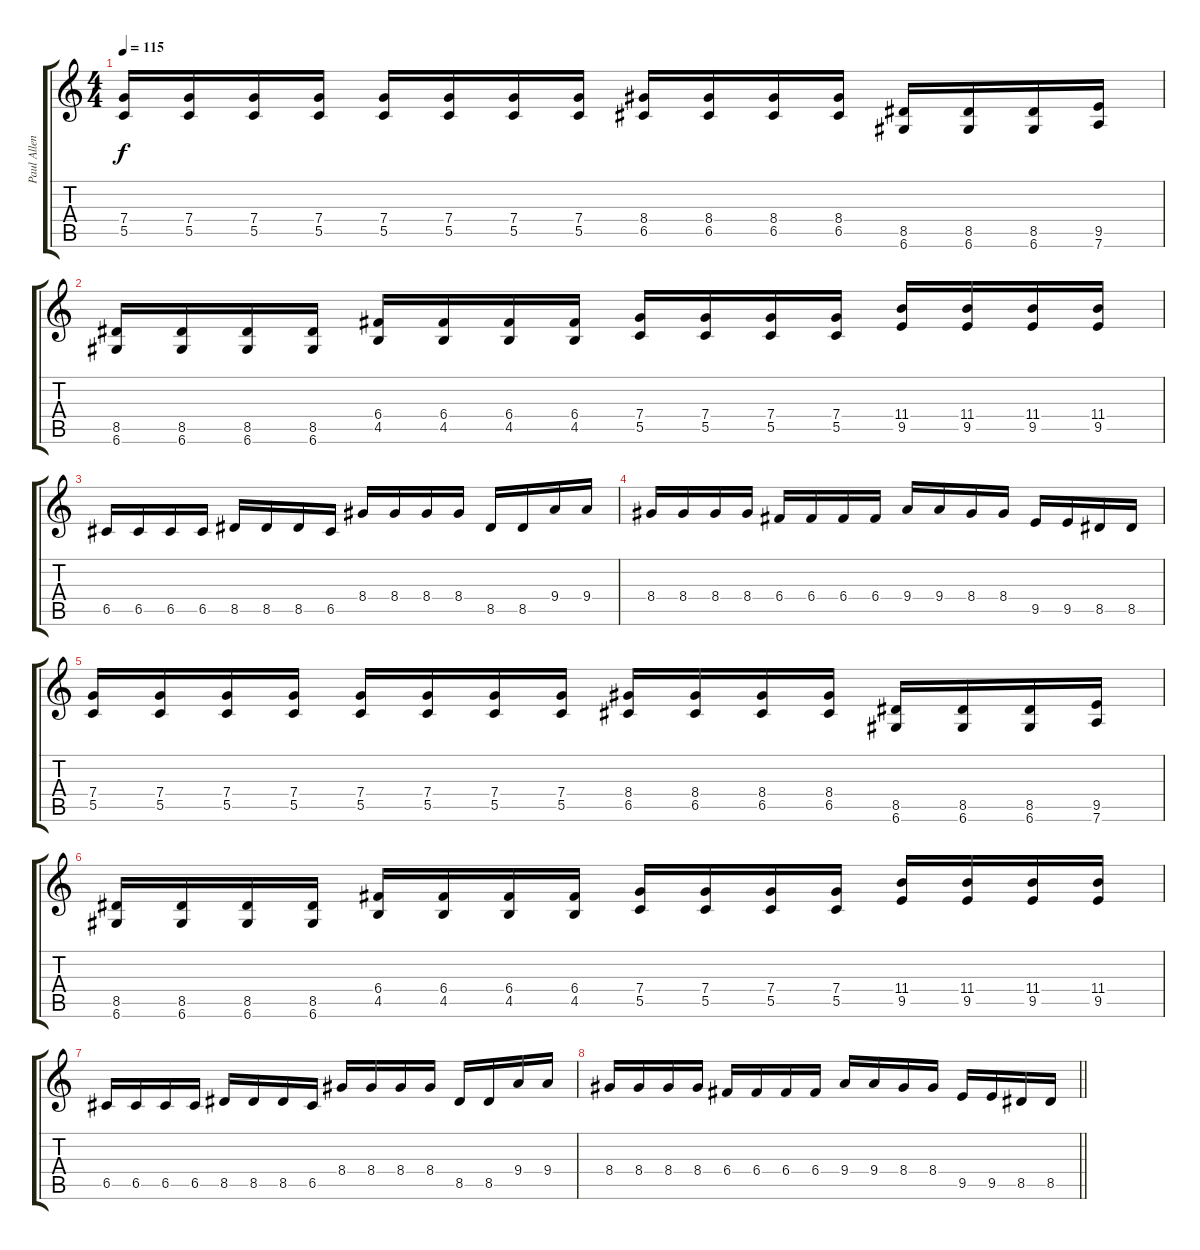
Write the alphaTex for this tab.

\track ("Paul Allender" "Paul Allen") {instrument distortionguitar}
\staff {score tabs}
\tuning (D4 A3 F3 C3 G2 D2) {hide}
\ts (4 4)
\tempo 115
\clef g2
\ks c
(7.4 5.5).16{dy f} (7.4 5.5).16 (7.4 5.5).16 (7.4 5.5).16 (7.4 5.5).16 (7.4 5.5).16 (7.4 5.5).16 (7.4 5.5).16 (8.4 6.5).16 (8.4 6.5).16 (8.4 6.5).16 (8.4 6.5).16 (8.5 6.6).16 (8.5 6.6).16 (8.5 6.6).16 (9.5 7.6).16 |
(8.5 6.6).16 (8.5 6.6).16 (8.5 6.6).16 (8.5 6.6).16 (6.4 4.5).16 (6.4 4.5).16 (6.4 4.5).16 (6.4 4.5).16 (7.4 5.5).16 (7.4 5.5).16 (7.4 5.5).16 (7.4 5.5).16 (11.4 9.5).16 (11.4 9.5).16 (11.4 9.5).16 (11.4 9.5).16 |
6.5.16 6.5.16 6.5.16 6.5.16 8.5.16 8.5.16 8.5.16 6.5.16 8.4.16 8.4.16 8.4.16 8.4.16 8.5.16 8.5.16 9.4.16 9.4.16 |
8.4.16 8.4.16 8.4.16 8.4.16 6.4.16 6.4.16 6.4.16 6.4.16 9.4.16 9.4.16 8.4.16 8.4.16 9.5.16 9.5.16 8.5.16 8.5.16 |
(7.4 5.5).16 (7.4 5.5).16 (7.4 5.5).16 (7.4 5.5).16 (7.4 5.5).16 (7.4 5.5).16 (7.4 5.5).16 (7.4 5.5).16 (8.4 6.5).16 (8.4 6.5).16 (8.4 6.5).16 (8.4 6.5).16 (8.5 6.6).16 (8.5 6.6).16 (8.5 6.6).16 (9.5 7.6).16 |
(8.5 6.6).16 (8.5 6.6).16 (8.5 6.6).16 (8.5 6.6).16 (6.4 4.5).16 (6.4 4.5).16 (6.4 4.5).16 (6.4 4.5).16 (7.4 5.5).16 (7.4 5.5).16 (7.4 5.5).16 (7.4 5.5).16 (11.4 9.5).16 (11.4 9.5).16 (11.4 9.5).16 (11.4 9.5).16 |
6.5.16 6.5.16 6.5.16 6.5.16 8.5.16 8.5.16 8.5.16 6.5.16 8.4.16 8.4.16 8.4.16 8.4.16 8.5.16 8.5.16 9.4.16 9.4.16 |
\barLineRight lightlight
8.4.16 8.4.16 8.4.16 8.4.16 6.4.16 6.4.16 6.4.16 6.4.16 9.4.16 9.4.16 8.4.16 8.4.16 9.5.16 9.5.16 8.5.16 8.5.16
